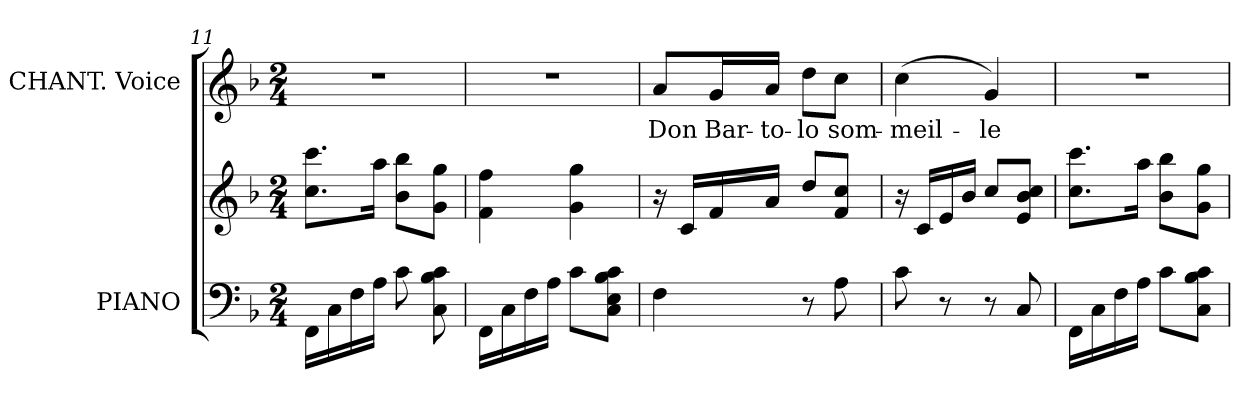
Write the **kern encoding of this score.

**kern	**kern	**kern	**text
*part2	*part2	*part1	*part1
*staff3	*staff2	*staff1	*staff1
*I"PIANO	*	*I"CHANT. Voice	*
*I'Pno	*	*	*
*clefF4	*clefG2	*clefG2	*
*k[b-]	*k[b-]	*k[b-]	*
*M2/4	*M2/4	*M2/4	*
=11	=11	=11	=11
16FF\LL	8.cc\ 8.ccc\L	2r	.
16C\	.	.	.
16F\	.	.	.
16A\JJ	16aa\Jk	.	.
8c\	8b-\ 8bb-\L	.	.
8C\ 8B-\ 8c\	8g\ 8gg\J	.	.
=12	=12	=12	=12
16FF\LL	4f\ 4ff\	2r	.
16C\	.	.	.
16F\	.	.	.
16A\JJ	.	.	.
8c\L	4g\ 4gg\	.	.
8C\ 8E\ 8B-\ 8c\J	.	.	.
!!LO:PB:g=z
=13	=13	=13	=13
!	!	!	!LO:LY:b
4F\	16r	8a/L	Don
.	16c/LL	.	.
!	!	!	!LO:LY:b
.	16f/	16g/L	Bar-
!	!	!	!LO:LY:b
.	16a/JJ	16a/JJ	-to-
!	!	!	!LO:LY:b
8r	8dd/L	8dd\L	-lo
!	!	!	!LO:LY:b
8A\	8f/ 8cc/J	8cc\J	som-
=14	=14	=14	=14
!	!	!	!LO:LY:b
8c\	16r	(4cc\	-meil-
.	16c/LL	.	.
8r	16e/	.	.
.	16b-/JJ	.	.
!	!	!	!LO:LY:b
8r	8cc/L	4g/)	-le
8C/	8e/ 8b-/ 8cc/J	.	.
=15	=15	=15	=15
16FF\LL	8.cc\ 8.ccc\L	2r	.
16C\	.	.	.
16F\	.	.	.
16A\JJ	16aa\Jk	.	.
8c\L	8b-\ 8bb-\L	.	.
8C\ 8B-\ 8c\J	8g\ 8gg\J	.	.
=	=	=	=
*-	*-	*-	*-
